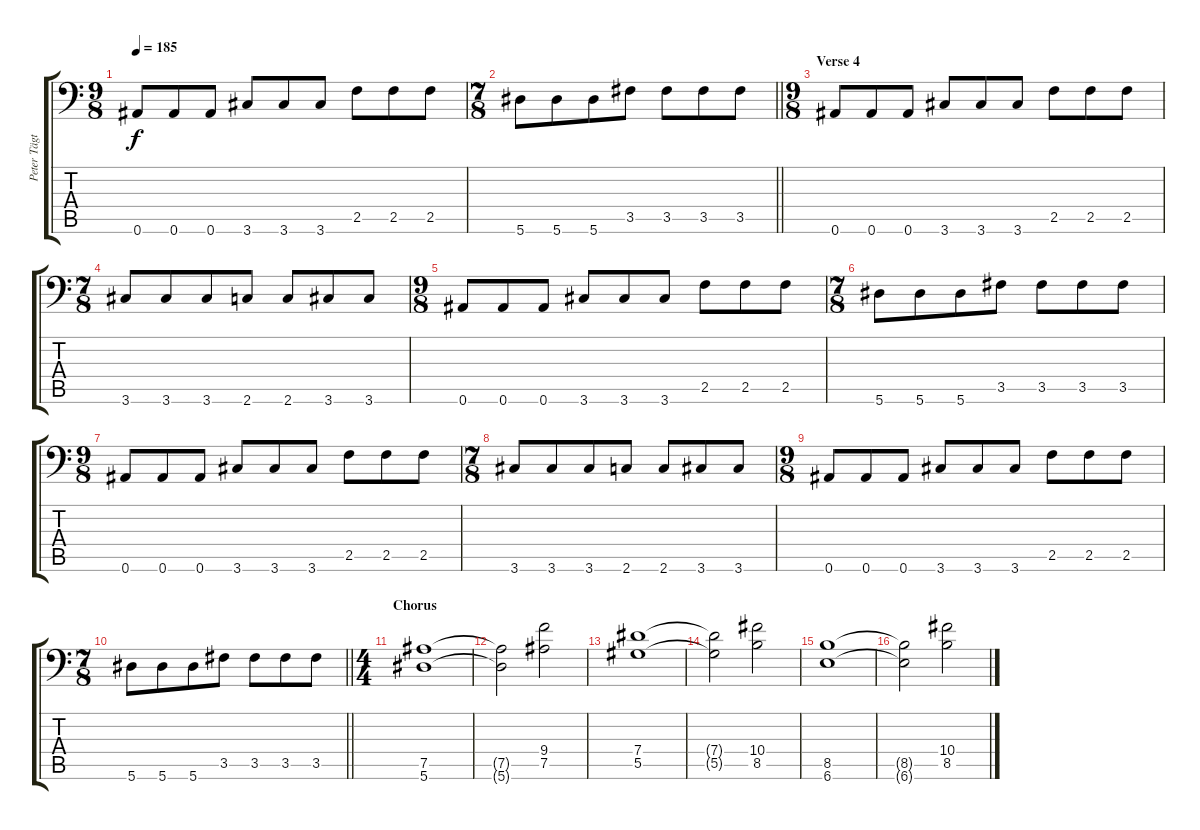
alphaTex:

\track ("Peter Tägtgren " "Peter Tägt") {instrument distortionguitar}
\staff {score tabs}
\tuning (Bb3 F3 Db3 Ab2 Eb2 Bb1) {hide}
\ts (9 8)
\tempo 185
\clef f4
\ks c
0.6.8{dy f} 0.6.8 0.6.8 3.6.8 3.6.8 3.6.8 2.5.8 2.5.8 2.5.8 |
\ts (7 8)
\barLineRight lightlight
5.6.8 5.6.8 5.6.8 3.5.8 3.5.8 3.5.8 3.5.8 |
\ts (9 8)
\section ("" "Verse 4")
0.6.8 0.6.8 0.6.8 3.6.8 3.6.8 3.6.8 2.5.8 2.5.8 2.5.8 |
\ts (7 8)
3.6.8 3.6.8 3.6.8 2.6.8 2.6.8 3.6.8 3.6.8 |
\ts (9 8)
0.6.8 0.6.8 0.6.8 3.6.8 3.6.8 3.6.8 2.5.8 2.5.8 2.5.8 |
\ts (7 8)
5.6.8 5.6.8 5.6.8 3.5.8 3.5.8 3.5.8 3.5.8 |
\ts (9 8)
0.6.8 0.6.8 0.6.8 3.6.8 3.6.8 3.6.8 2.5.8 2.5.8 2.5.8 |
\ts (7 8)
3.6.8 3.6.8 3.6.8 2.6.8 2.6.8 3.6.8 3.6.8 |
\ts (9 8)
0.6.8 0.6.8 0.6.8 3.6.8 3.6.8 3.6.8 2.5.8 2.5.8 2.5.8 |
\ts (7 8)
\barLineRight lightlight
5.6.8 5.6.8 5.6.8 3.5.8 3.5.8 3.5.8 3.5.8 |
\ts (4 4)
\section ("" "Chorus")
(7.5 5.6).1 |
(7.5{t} 5.6{t}).2 (9.4 7.5).2 |
(7.4 5.5).1 |
(7.4{t} 5.5{t}).2 (10.4 8.5).2 |
(8.5 6.6).1 |
(8.5{t} 6.6{t}).2 (10.4 8.5).2
